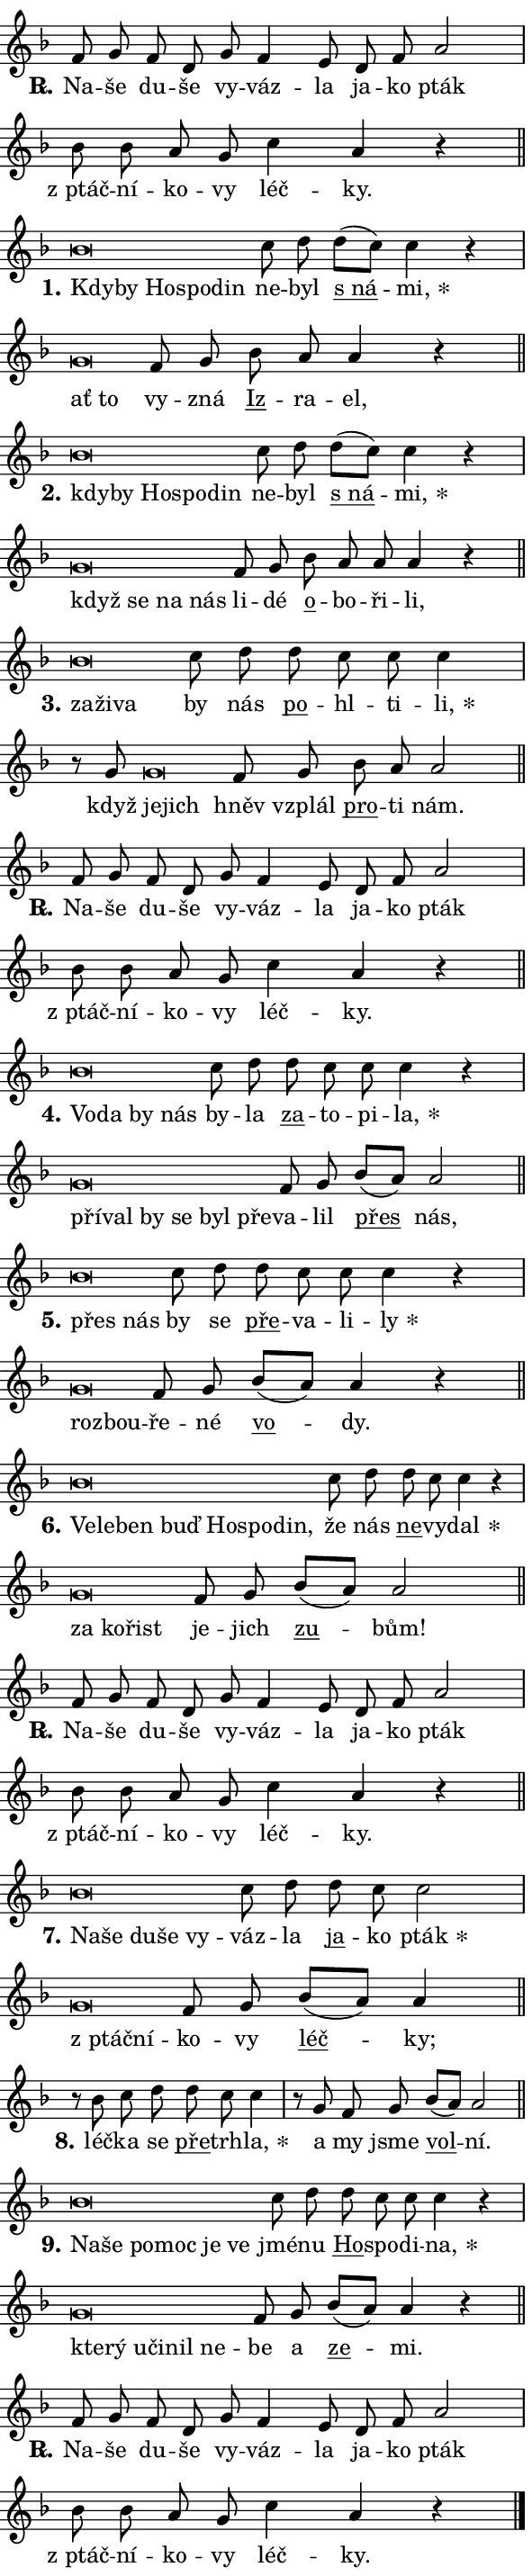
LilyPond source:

\version "2.24.0"
\header { tagline = "" }
\paper {
  indent = 0\cm
  top-margin = 0\cm
  right-margin = 0.13\cm % to fit lyric hyphens
  bottom-margin = 0\cm
  left-margin = 0\cm
  paper-width = 10\cm
  page-breaking = #ly:one-page-breaking
  system-system-spacing.basic-distance = #11
  score-system-spacing.basic-distance = #11
  ragged-last = ##f
}


%% Author: Thomas Morley
%% https://lists.gnu.org/archive/html/lilypond-user/2020-05/msg00002.html
#(define (line-position grob)
"Returns position of @var[grob} in current system:
   @code{'start}, if at first time-step
   @code{'end}, if at last time-step
   @code{'middle} otherwise
"
  (let* ((col (ly:item-get-column grob))
         (ln (ly:grob-object col 'left-neighbor))
         (rn (ly:grob-object col 'right-neighbor))
         (col-to-check-left (if (ly:grob? ln) ln col))
         (col-to-check-right (if (ly:grob? rn) rn col))
         (break-dir-left
           (and
             (ly:grob-property col-to-check-left 'non-musical #f)
             (ly:item-break-dir col-to-check-left)))
         (break-dir-right
           (and
             (ly:grob-property col-to-check-right 'non-musical #f)
             (ly:item-break-dir col-to-check-right))))
        (cond ((eqv? 1 break-dir-left) 'start)
              ((eqv? -1 break-dir-right) 'end)
              (else 'middle))))

#(define (tranparent-at-line-position vctor)
  (lambda (grob)
  "Relying on @code{line-position} select the relevant enry from @var{vctor}.
Used to determine transparency,"
    (case (line-position grob)
      ((end) (not (vector-ref vctor 0)))
      ((middle) (not (vector-ref vctor 1)))
      ((start) (not (vector-ref vctor 2))))))

noteHeadBreakVisibility =
#(define-music-function (break-visibility)(vector?)
"Makes @code{NoteHead}s transparent relying on @var{break-visibility}"
#{
  \override NoteHead.transparent =
    #(tranparent-at-line-position break-visibility)
#})

#(define delete-ledgers-for-transparent-note-heads
  (lambda (grob)
    "Reads whether a @code{NoteHead} is transparent.
If so this @code{NoteHead} is removed from @code{'note-heads} from
@var{grob}, which is supposed to be @code{LedgerLineSpanner}.
As a result ledgers are not printed for this @code{NoteHead}"
    (let* ((nhds-array (ly:grob-object grob 'note-heads))
           (nhds-list
             (if (ly:grob-array? nhds-array)
                 (ly:grob-array->list nhds-array)
                 '()))
           ;; Relies on the transparent-property being done before
           ;; Staff.LedgerLineSpanner.after-line-breaking is executed.
           ;; This is fragile ...
           (to-keep
             (remove
               (lambda (nhd)
                 (ly:grob-property nhd 'transparent #f))
               nhds-list)))
      ;; TODO find a better method to iterate over grob-arrays, similiar
      ;; to filter/remove etc for lists
      ;; For now rebuilt from scratch
      (set! (ly:grob-object grob 'note-heads)  '())
      (for-each
        (lambda (nhd)
          (ly:pointer-group-interface::add-grob grob 'note-heads nhd))
        to-keep))))

squashNotes = {
  \override NoteHead.X-extent = #'(-0.2 . 0.2)
  \override NoteHead.Y-extent = #'(-0.75 . 0)
  \override NoteHead.stencil =
    #(lambda (grob)
       (let ((pos (ly:grob-property grob 'staff-position)))
         (begin
           (if (< pos -7) (display "ERROR: Lower brevis then expected\n") (display ""))
           (if (<= pos -6) ly:text-interface::print ly:note-head::print))))
}
unSquashNotes = {
  \revert NoteHead.X-extent
  \revert NoteHead.Y-extent
  \revert NoteHead.stencil
}

hideNotes = \noteHeadBreakVisibility #begin-of-line-visible
unHideNotes = \noteHeadBreakVisibility #all-visible

% work-around for resetting accidentals
% https://lilypond.org/doc/v2.23/Documentation/notation/displaying-rhythms#unmetered-music
cadenzaMeasure = {
  \cadenzaOff
  \partial 1024 s1024
  \cadenzaOn
}

#(define-markup-command (accent layout props text) (markup?)
  "Underline accented syllable"
  (interpret-markup layout props
    #{\markup \override #'(offset . 4.3) \underline { #text }#}))

responsum = \markup \concat {
  "R" \hspace #-1.05 \path #0.1 #'((moveto 0 0.07) (lineto 0.9 0.8)) \hspace #0.05 "."
}

spaceSize = #0.6828661417322834 % exact space size for TeX Gyre Schola

\layout {
  \context {
    \Staff
    \remove "Time_signature_engraver"
    \override LedgerLineSpanner.after-line-breaking = #delete-ledgers-for-transparent-note-heads
  }
  \context {
    \Lyrics {
      \override LyricSpace.minimum-distance = \spaceSize
      \override LyricText.font-name = #"TeX Gyre Schola"
      \override LyricText.font-size = 1
      \override StanzaNumber.font-name = #"TeX Gyre Schola Bold"
      \override StanzaNumber.font-size = 1
    }
  }
  \context {
    \Score 
    \override NoteHead.text =
      #(lambda (grob) 
        (let ((pos (ly:grob-property grob 'staff-position)))
          #{\markup {
            \combine
              \halign #-0.55 \raise #(if (= pos -6) 0 0.5) \override #'(thickness . 2) \draw-line #'(3.2 . 0)
              \musicglyph "noteheads.sM1"
          }#}))
  }
}

% magnetic-lyrics.ily
%
%   written by
%     Jean Abou Samra <jean@abou-samra.fr>
%     Werner Lemberg <wl@gnu.org>
%
%   adapted by
%     Jiri Hon <jiri.hon@gmail.com>
%
% Version 2022-Apr-15

% https://www.mail-archive.com/lilypond-user@gnu.org/msg149350.html

#(define (Left_hyphen_pointer_engraver context)
   "Collect syllable-hyphen-syllable occurrences in lyrics and store
them in properties.  This engraver only looks to the left.  For
example, if the lyrics input is @code{foo -- bar}, it does the
following.

@itemize @bullet
@item
Set the @code{text} property of the @code{LyricHyphen} grob between
@q{foo} and @q{bar} to @code{foo}.

@item
Set the @code{left-hyphen} property of the @code{LyricText} grob with
text @q{foo} to the @code{LyricHyphen} grob between @q{foo} and
@q{bar}.
@end itemize

Use this auxiliary engraver in combination with the
@code{lyric-@/text::@/apply-@/magnetic-@/offset!} hook."
   (let ((hyphen #f)
         (text #f))
     (make-engraver
      (acknowledgers
       ((lyric-syllable-interface engraver grob source-engraver)
        (set! text grob)))
      (end-acknowledgers
       ((lyric-hyphen-interface engraver grob source-engraver)
        ;(when (not (grob::has-interface grob 'lyric-space-interface))
          (set! hyphen grob)));)
      ((stop-translation-timestep engraver)
       (when (and text hyphen)
         (ly:grob-set-object! text 'left-hyphen hyphen))
       (set! text #f)
       (set! hyphen #f)))))

#(define (lyric-text::apply-magnetic-offset! grob)
   "If the space between two syllables is less than the value in
property @code{LyricText@/.details@/.squash-threshold}, move the right
syllable to the left so that it gets concatenated with the left
syllable.

Use this function as a hook for
@code{LyricText@/.after-@/line-@/breaking} if the
@code{Left_@/hyphen_@/pointer_@/engraver} is active."
   (let ((hyphen (ly:grob-object grob 'left-hyphen #f)))
     (when hyphen
       (let ((left-text (ly:spanner-bound hyphen LEFT)))
         (when (grob::has-interface left-text 'lyric-syllable-interface)
           (let* ((common (ly:grob-common-refpoint grob left-text X))
                  (this-x-ext (ly:grob-extent grob common X))
                  (left-x-ext
                   (begin
                     ;; Trigger magnetism for left-text.
                     (ly:grob-property left-text 'after-line-breaking)
                     (ly:grob-extent left-text common X)))
                  ;; `delta` is the gap width between two syllables.
                  (delta (- (interval-start this-x-ext)
                            (interval-end left-x-ext)))
                  (details (ly:grob-property grob 'details))
                  (threshold (assoc-get 'squash-threshold details 0.2)))
             (when (< delta threshold)
               (let* (;; We have to manipulate the input text so that
                      ;; ligatures crossing syllable boundaries are not
                      ;; disabled.  For languages based on the Latin
                      ;; script this is essentially a beautification.
                      ;; However, for non-Western scripts it can be a
                      ;; necessity.
                      (lt (ly:grob-property left-text 'text))
                      (rt (ly:grob-property grob 'text))
                      (is-space (grob::has-interface hyphen 'lyric-space-interface))
                      (space (if is-space " " ""))
                      (extra-delta (if is-space spaceSize 0))
                      ;; Append new syllable.
                      (ltrt-space (if (and (string? lt) (string? rt))
                                (string-append lt space rt)
                                (make-concat-markup (list lt space rt))))
                      ;; Right-align `ltrt` to the right side.
                      (ltrt-space-markup (grob-interpret-markup
                               grob
                               (make-translate-markup
                                (cons (interval-length this-x-ext) 0)
                                (make-right-align-markup ltrt-space)))))
                 (begin
                   ;; Don't print `left-text`.
                   (ly:grob-set-property! left-text 'stencil #f)
                   ;; Set text and stencil (which holds all collected
                   ;; syllables so far) and shift it to the left.
                   (ly:grob-set-property! grob 'text ltrt-space)
                   (ly:grob-set-property! grob 'stencil ltrt-space-markup)
                   (ly:grob-translate-axis! grob (- (- delta extra-delta)) X))))))))))


#(define (lyric-hyphen::displace-bounds-first grob)
   ;; Make very sure this callback isn't triggered too early.
   (let ((left (ly:spanner-bound grob LEFT))
         (right (ly:spanner-bound grob RIGHT)))
     (ly:grob-property left 'after-line-breaking)
     (ly:grob-property right 'after-line-breaking)
     (ly:lyric-hyphen::print grob)))

squashThreshold = #0.4

\layout {
  \context {
    \Lyrics
    \consists #Left_hyphen_pointer_engraver
    \override LyricText.after-line-breaking =
      #lyric-text::apply-magnetic-offset!
    \override LyricHyphen.stencil = #lyric-hyphen::displace-bounds-first
    \override LyricText.details.squash-threshold = \squashThreshold
    \override LyricHyphen.minimum-distance = 0
    \override LyricHyphen.minimum-length = \squashThreshold
  }
}

squashText = \override LyricText.details.squash-threshold = 9999
unSquashText = \override LyricText.details.squash-threshold = \squashThreshold

leftText = \override LyricText.self-alignment-X = #LEFT
unLeftText = \revert LyricText.self-alignment-X

starOffset = #(lambda (grob) 
                (let ((x_offset (ly:self-alignment-interface::aligned-on-x-parent grob)))
                  (if (= x_offset 0) 0 (+ x_offset 1.2))))

star = #(define-music-function (syllable)(string?)
"Append star separator at the end of a syllable"
#{
  \once \override LyricText.X-offset = #starOffset
  \lyricmode { \markup {
    #syllable
    \override #'((font-name . "TeX Gyre Schola Bold")) \hspace #0.2 \lower #0.65 \larger "*"
  } }
#})

starAccent = #(define-music-function (syllable)(string?)
"Append star separator at the end of a syllable and make accent"
#{
  \once \override LyricText.X-offset = #starOffset
  \lyricmode { \markup {
    \accent #syllable
    \override #'((font-name . "TeX Gyre Schola Bold")) \hspace #0.2 \lower #0.65 \larger "*"
  } }
#})

breath = #(define-music-function (syllable)(string?)
"Append breathing indicator at the end of a syllable"
#{
  \lyricmode { \markup { #syllable "+" } }
#})

optionalBreath = #(define-music-function (syllable)(string?)
"Append optional breathing indicator at the end of a syllable"
#{
  \lyricmode { \markup { #syllable "(+)" } }
#})


\score {
    <<
        \new Voice = "melody" { \cadenzaOn \key f \major \relative { f'8 g f d g f4 e8 \bar "" d f a2 \cadenzaMeasure \bar "|" bes8 bes a g \bar "" c4 a r \cadenzaMeasure \bar "||" \break } }
        \new Lyrics \lyricsto "melody" { \lyricmode { \set stanza = \responsum
Na -- še du -- še vy -- váz -- la ja -- ko pták "z ptáč" -- ní -- ko -- vy léč -- ky. } }
    >>
    \layout {}
}

\score {
    <<
        \new Voice = "melody" { \cadenzaOn \key f \major \relative { \squashNotes bes'\breve*1/16 \hideNotes \breve*1/16 \bar "" \breve*1/16 \bar "" \breve*1/16 \breve*1/16 \bar "" \unHideNotes \unSquashNotes c8 d \bar "" d[( c)] c4 r \cadenzaMeasure \bar "|" \squashNotes g\breve*1/16 \hideNotes \breve*1/16 \bar "" \unHideNotes \unSquashNotes f8 g \bar "" bes a a4 r \cadenzaMeasure \bar "||" \break } }
        \new Lyrics \lyricsto "melody" { \lyricmode { \set stanza = "1."
\leftText Kdy -- \squashText by Ho -- spo -- din \unLeftText \unSquashText ne -- byl \markup \accent "s ná" -- \star mi, \leftText ať \squashText to \unLeftText \unSquashText vy -- zná \markup \accent Iz -- ra -- el, } }
    >>
    \layout {}
}

\score {
    <<
        \new Voice = "melody" { \cadenzaOn \key f \major \relative { \squashNotes bes'\breve*1/16 \hideNotes \breve*1/16 \bar "" \breve*1/16 \bar "" \breve*1/16 \breve*1/16 \bar "" \unHideNotes \unSquashNotes c8 d \bar "" d[( c)] c4 r \cadenzaMeasure \bar "|" \squashNotes g\breve*1/16 \hideNotes \breve*1/16 \bar "" \breve*1/16 \breve*1/16 \bar "" \unHideNotes \unSquashNotes f8 g \bar "" bes a a a4 r \cadenzaMeasure \bar "||" \break } }
        \new Lyrics \lyricsto "melody" { \lyricmode { \set stanza = "2."
\leftText kdy -- \squashText by Ho -- spo -- din \unLeftText \unSquashText ne -- byl \markup \accent "s ná" -- \star mi, \leftText když \squashText se na nás \unLeftText \unSquashText li -- dé \markup \accent o -- bo -- ři -- li, } }
    >>
    \layout {}
}

\score {
    <<
        \new Voice = "melody" { \cadenzaOn \key f \major \relative { \squashNotes bes'\breve*1/16 \hideNotes \breve*1/16 \breve*1/16 \bar "" \unHideNotes \unSquashNotes c8 d \bar "" d c c c4 \cadenzaMeasure \bar "|" r8 g8 \squashNotes g\breve*1/16 \hideNotes \breve*1/16 \bar "" \unHideNotes \unSquashNotes f8 g \bar "" bes a a2 \cadenzaMeasure \bar "||" \break } }
        \new Lyrics \lyricsto "melody" { \lyricmode { \set stanza = "3."
\leftText za -- \squashText ži -- va \unLeftText \unSquashText by nás \markup \accent po -- hl -- ti -- \star li, když \leftText je -- \squashText jich \unLeftText \unSquashText hněv vzplál \markup \accent pro -- ti nám. } }
    >>
    \layout {}
}

\score {
    <<
        \new Voice = "melody" { \cadenzaOn \key f \major \relative { f'8 g f d g f4 e8 \bar "" d f a2 \cadenzaMeasure \bar "|" bes8 bes a g \bar "" c4 a r \cadenzaMeasure \bar "||" \break } }
        \new Lyrics \lyricsto "melody" { \lyricmode { \set stanza = \responsum
Na -- še du -- še vy -- váz -- la ja -- ko pták "z ptáč" -- ní -- ko -- vy léč -- ky. } }
    >>
    \layout {}
}

\score {
    <<
        \new Voice = "melody" { \cadenzaOn \key f \major \relative { \squashNotes bes'\breve*1/16 \hideNotes \breve*1/16 \bar "" \breve*1/16 \breve*1/16 \bar "" \unHideNotes \unSquashNotes c8 d \bar "" d c c c4 r \cadenzaMeasure \bar "|" \squashNotes g\breve*1/16 \hideNotes \breve*1/16 \bar "" \breve*1/16 \bar "" \breve*1/16 \bar "" \breve*1/16 \breve*1/16 \bar "" \unHideNotes \unSquashNotes f8 g \bar "" bes[( a)] a2 \cadenzaMeasure \bar "||" \break } }
        \new Lyrics \lyricsto "melody" { \lyricmode { \set stanza = "4."
\leftText Vo -- \squashText da by nás \unLeftText \unSquashText by -- la \markup \accent za -- to -- pi -- \star la, \leftText pří -- \squashText val by se byl pře -- \unLeftText \unSquashText va -- lil \markup \accent přes nás, } }
    >>
    \layout {}
}

\score {
    <<
        \new Voice = "melody" { \cadenzaOn \key f \major \relative { \squashNotes bes'\breve*1/16 \hideNotes \breve*1/16 \bar "" \unHideNotes \unSquashNotes c8 d \bar "" d c c c4 r \cadenzaMeasure \bar "|" \squashNotes g\breve*1/16 \hideNotes \breve*1/16 \bar "" \unHideNotes \unSquashNotes f8 g \bar "" bes[( a)] a4 r \cadenzaMeasure \bar "||" \break } }
        \new Lyrics \lyricsto "melody" { \lyricmode { \set stanza = "5."
\leftText přes \squashText nás \unLeftText \unSquashText by se \markup \accent pře -- va -- li -- \star ly \leftText roz -- \squashText bou -- \unLeftText \unSquashText ře -- né \markup \accent vo -- dy. } }
    >>
    \layout {}
}

\score {
    <<
        \new Voice = "melody" { \cadenzaOn \key f \major \relative { \squashNotes bes'\breve*1/16 \hideNotes \breve*1/16 \bar "" \breve*1/16 \bar "" \breve*1/16 \bar "" \breve*1/16 \bar "" \breve*1/16 \breve*1/16 \bar "" \unHideNotes \unSquashNotes c8 d \bar "" d c c4 r \cadenzaMeasure \bar "|" \squashNotes g\breve*1/16 \hideNotes \breve*1/16 \breve*1/16 \bar "" \unHideNotes \unSquashNotes f8 g \bar "" bes[( a)] a2 \cadenzaMeasure \bar "||" \break } }
        \new Lyrics \lyricsto "melody" { \lyricmode { \set stanza = "6."
\leftText Ve -- \squashText le -- ben buď Ho -- spo -- din, \unLeftText \unSquashText že nás \markup \accent ne -- vy -- \star dal \leftText za \squashText ko -- řist \unLeftText \unSquashText je -- jich \markup \accent zu -- bům! } }
    >>
    \layout {}
}

\score {
    <<
        \new Voice = "melody" { \cadenzaOn \key f \major \relative { f'8 g f d g f4 e8 \bar "" d f a2 \cadenzaMeasure \bar "|" bes8 bes a g \bar "" c4 a r \cadenzaMeasure \bar "||" \break } }
        \new Lyrics \lyricsto "melody" { \lyricmode { \set stanza = \responsum
Na -- še du -- še vy -- váz -- la ja -- ko pták "z ptáč" -- ní -- ko -- vy léč -- ky. } }
    >>
    \layout {}
}

\score {
    <<
        \new Voice = "melody" { \cadenzaOn \key f \major \relative { \squashNotes bes'\breve*1/16 \hideNotes \breve*1/16 \bar "" \breve*1/16 \bar "" \breve*1/16 \breve*1/16 \bar "" \unHideNotes \unSquashNotes c8 d \bar "" d c c2 \cadenzaMeasure \bar "|" \squashNotes g\breve*1/16 \hideNotes \breve*1/16 \bar "" \unHideNotes \unSquashNotes f8 g \bar "" bes[( a)] a4 \cadenzaMeasure \bar "||" \break } }
        \new Lyrics \lyricsto "melody" { \lyricmode { \set stanza = "7."
\leftText Na -- \squashText še du -- še vy -- \unLeftText \unSquashText váz -- la \markup \accent ja -- ko \star pták \leftText "z ptáč" -- \squashText ní -- \unLeftText \unSquashText ko -- vy \markup \accent léč -- ky; } }
    >>
    \layout {}
}

\score {
    <<
        \new Voice = "melody" { \cadenzaOn \key f \major \relative { r8 bes' c8 d \bar "" d c c4 \cadenzaMeasure \bar "|" r8 g8 f8 g \bar "" bes[( a)] a2 \cadenzaMeasure \bar "||" \break } }
        \new Lyrics \lyricsto "melody" { \lyricmode { \set stanza = "8."
léč -- ka se \markup \accent pře -- trh -- \star la, a my jsme \markup \accent vol -- ní. } }
    >>
    \layout {}
}

\score {
    <<
        \new Voice = "melody" { \cadenzaOn \key f \major \relative { \squashNotes bes'\breve*1/16 \hideNotes \breve*1/16 \bar "" \breve*1/16 \bar "" \breve*1/16 \bar "" \breve*1/16 \breve*1/16 \bar "" \unHideNotes \unSquashNotes c8 d \bar "" d c c c4 r \cadenzaMeasure \bar "|" \squashNotes g\breve*1/16 \hideNotes \breve*1/16 \bar "" \breve*1/16 \bar "" \breve*1/16 \bar "" \breve*1/16 \breve*1/16 \bar "" \unHideNotes \unSquashNotes f8 g \bar "" bes[( a)] a4 r \cadenzaMeasure \bar "||" \break } }
        \new Lyrics \lyricsto "melody" { \lyricmode { \set stanza = "9."
\leftText Na -- \squashText še po -- moc je ve \unLeftText \unSquashText jmé -- nu \markup \accent Ho -- spo -- di -- \star na, \leftText kte -- \squashText rý u -- či -- nil ne -- \unLeftText \unSquashText be a \markup \accent ze -- mi. } }
    >>
    \layout {}
}

\score {
    <<
        \new Voice = "melody" { \cadenzaOn \key f \major \relative { f'8 g f d g f4 e8 \bar "" d f a2 \cadenzaMeasure \bar "|" bes8 bes a g \bar "" c4 a r \cadenzaMeasure \bar "||" \break } \bar "|." }
        \new Lyrics \lyricsto "melody" { \lyricmode { \set stanza = \responsum
Na -- še du -- še vy -- váz -- la ja -- ko pták "z ptáč" -- ní -- ko -- vy léč -- ky. } }
    >>
    \layout {}
}
